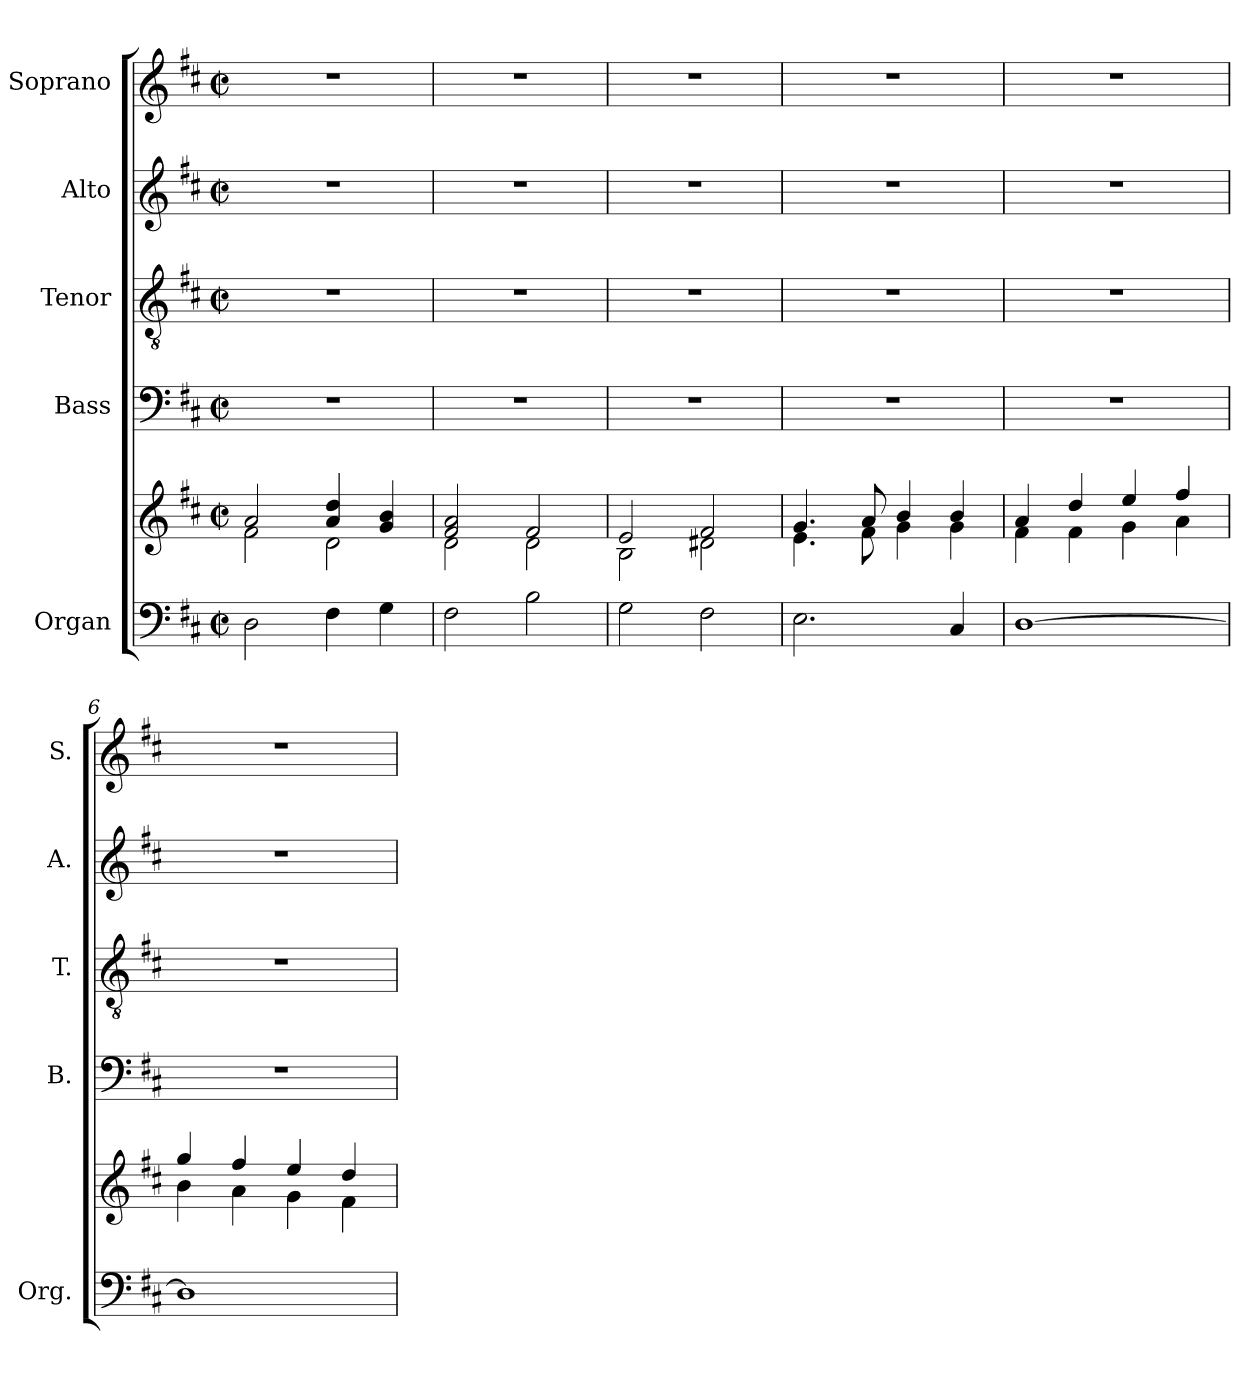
**kern	**kern	**kern	**kern	**kern	**kern
*part5	*part5	*part4	*part3	*part2	*part1
*staff6	*staff5	*staff4	*staff3	*staff2	*staff1
*I"Organ	*	*I"Bass	*I"Tenor	*I"Alto	*I"Soprano
*I'Org.	*	*I'B.	*I'T.	*I'A.	*I'S.
!!LO:PB:g=z
*clefF4	*clefG2	*clefF4	*clefGv2	*clefG2	*clefG2
*	*	*	*ITrd7c12	*	*
*k[f#c#]	*k[f#c#]	*k[f#c#]	*k[f#c#]	*k[f#c#]	*k[f#c#]
*D:	*D:	*D:	*D:	*D:	*D:
*M2/2	*M2/2	*M2/2	*M2/2	*M2/2	*M2/2
*met(c|)	*met(c|)	*met(c|)	*met(c|)	*met(c|)	*met(c|)
=1	=1	=1	=1	=1	=1
*	*^	*	*	*	*
2Di\	2ai/	2f#i\	1r	1r	1r	1r
4F#i\	4ai/ 4ddi	2di\	.	.	.	.
4Gi\	4gi/ 4bi	.	.	.	.	.
=2	=2	=2	=2	=2	=2	=2
2F#i\	2f#i/ 2ai	2di\	1r	1r	1r	1r
2Bi\	2f#i/	2di\	.	.	.	.
=3	=3	=3	=3	=3	=3	=3
2Gi\	2ei/	2Bi\	1r	1r	1r	1r
2F#i\	2f#i/	2d#Xi\	.	.	.	.
=4	=4	=4	=4	=4	=4	=4
2.Ei\	4.gi/	4.ei\	1r	1r	1r	1r
.	8ai/	8f#i\	.	.	.	.
.	4bi/	4gi\	.	.	.	.
4C#i/	4bi/	4gi\	.	.	.	.
=5	=5	=5	=5	=5	=5	=5
[1Di	4ai/	4f#i\	1r	1r	1r	1r
.	4ddi/	4f#i\	.	.	.	.
.	4eei/	4gi\	.	.	.	.
.	4ff#i/	4ai\	.	.	.	.
=6	=6	=6	=6	=6	=6	=6
1Di]	4ggi/	4bi\	1r	1r	1r	1r
.	4ff#i/	4ai\	.	.	.	.
.	4eei/	4gi\	.	.	.	.
.	4ddi/	4f#i\	.	.	.	.
*	*v	*v	*	*	*	*
=	=	=	=	=	=
*-	*-	*-	*-	*-	*-
